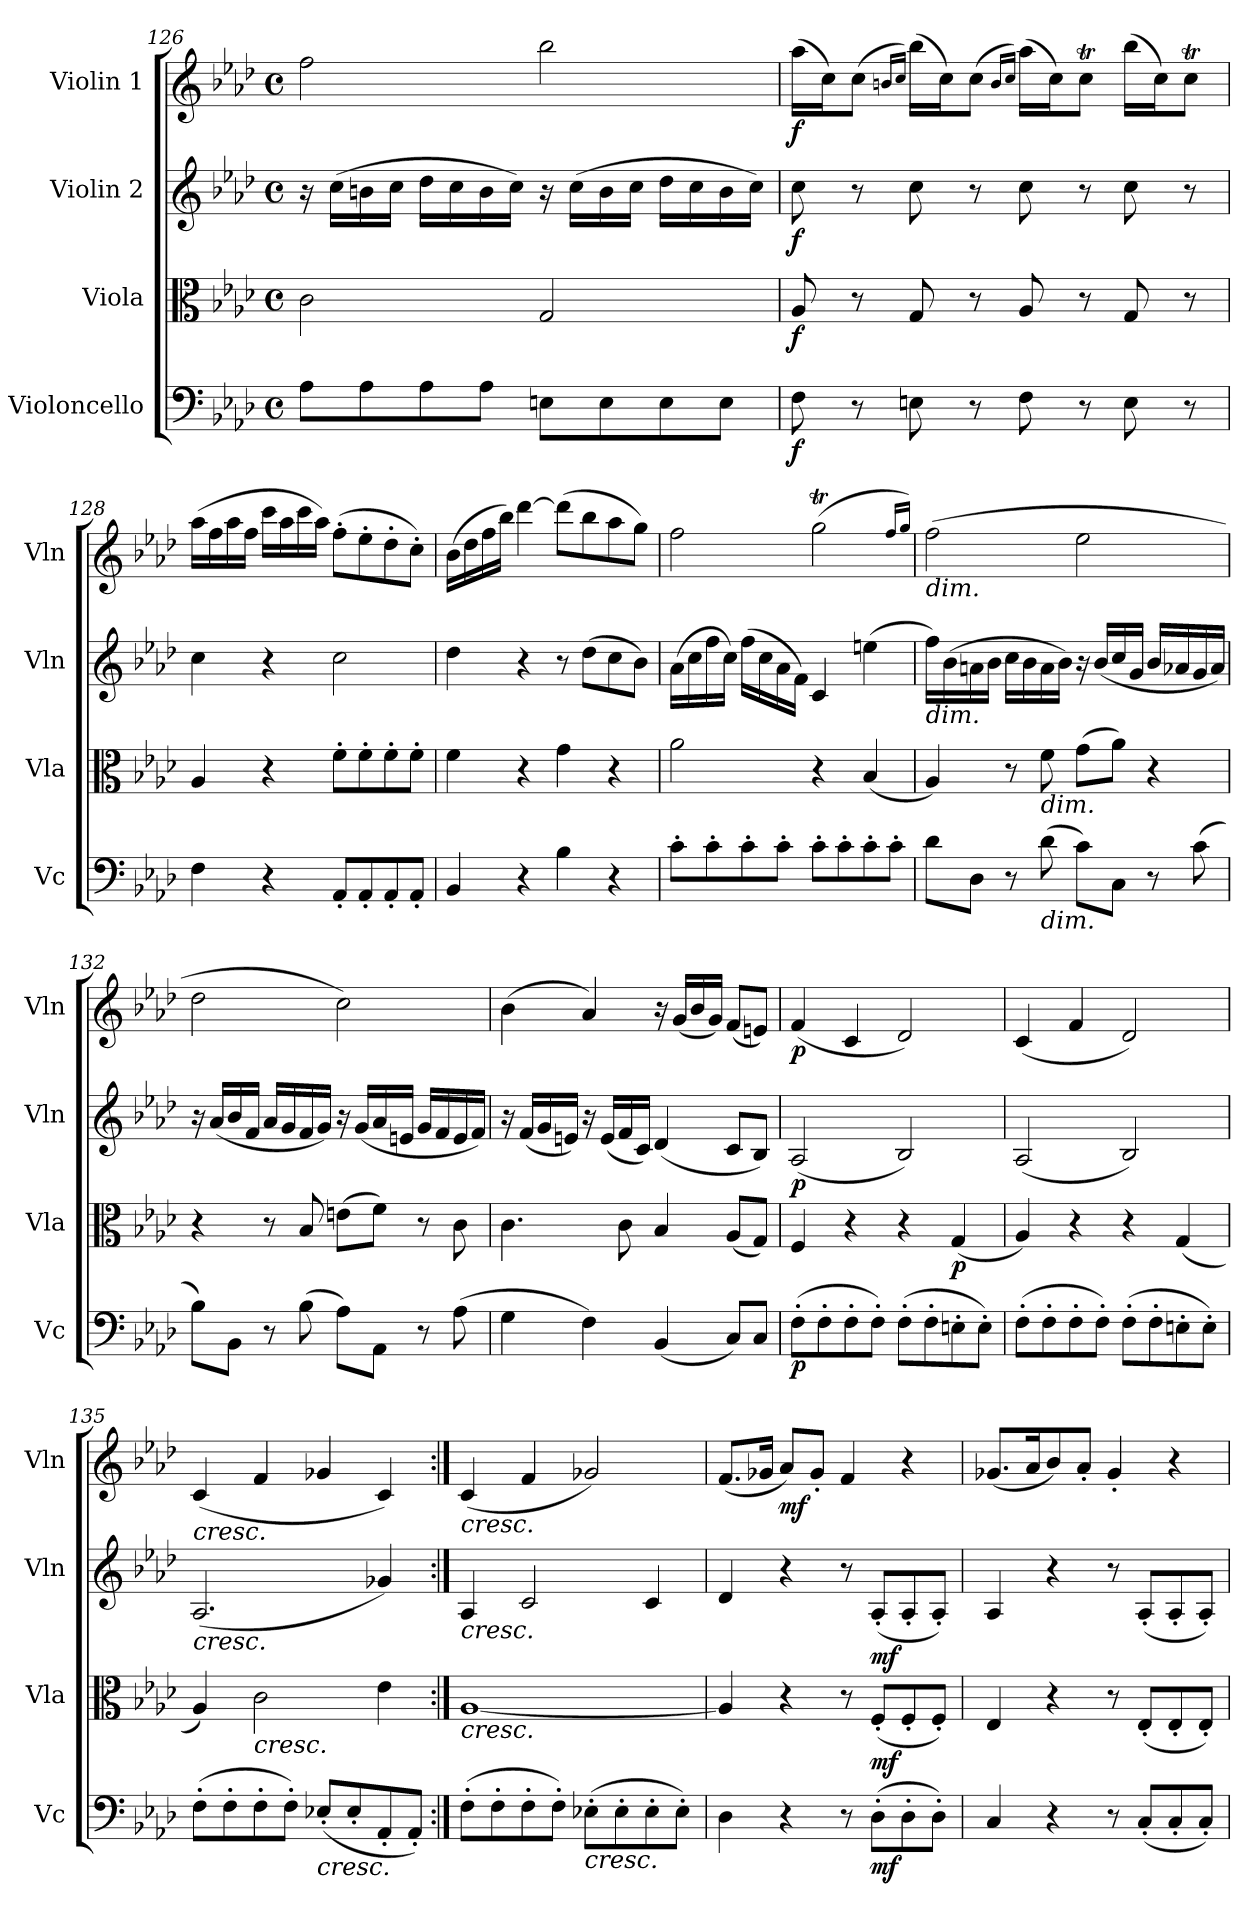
**kern	**dynam	**kern	**dynam	**kern	**dynam	**kern	**dynam
*part4	*part4	*part3	*part3	*part2	*part2	*part1	*part1
*staff4	*staff4	*staff3	*staff3	*staff2	*staff2	*staff1	*staff1
*I"Violoncello	*	*I"Viola	*	*I"Violin 2	*	*I"Violin 1	*
*I'Vc	*	*I'Vla	*	*I'Vln	*	*I'Vln	*
!!LO:LB:g=z
*clefF4	*	*clefC3	*	*clefG2	*	*clefG2	*
*k[b-e-a-d-]	*	*k[b-e-a-d-]	*	*k[b-e-a-d-]	*	*k[b-e-a-d-]	*
*M4/4	*	*M4/4	*	*M4/4	*	*M4/4	*
*met(c)	*	*met(c)	*	*met(c)	*	*met(c)	*
=126	=126	=126	=126	=126	=126	=126	=126
8A-\L	.	2c\	.	16r	.	2ff\	.
.	.	.	.	(16cc\LL	.	.	.
8A-\	.	.	.	16bn\	.	.	.
.	.	.	.	16cc\JJ	.	.	.
8A-\	.	.	.	16dd-\LL	.	.	.
.	.	.	.	16cc\	.	.	.
8A-\J	.	.	.	16b\	.	.	.
.	.	.	.	16cc\JJ)	.	.	.
8En\L	.	2G/	.	16r	.	2bb-\	.
.	.	.	.	(16cc\LL	.	.	.
8E\	.	.	.	16b\	.	.	.
.	.	.	.	16cc\JJ	.	.	.
8E\	.	.	.	16dd-\LL	.	.	.
.	.	.	.	16cc\	.	.	.
8E\J	.	.	.	16b\	.	.	.
.	.	.	.	16cc\JJ)	.	.	.
!!LO:PB:g=z
=127	=127	=127	=127	=127	=127	=127	=127
!	!LO:DY:b	!	!LO:DY:b	!	!LO:DY:b	!	!LO:DY:b
8F\	f	8A-/	f	8cc\	f	(16aa-\LL	f
.	.	.	.	.	.	16cc\J)	.
8r	.	8r	.	8r	.	(8cc\J	.
.	.	.	.	.	.	16qbn/LL	.
.	.	.	.	.	.	16qcc/JJ)	.
8En\	.	8G/	.	8cc\	.	(16bb-\LL	.
.	.	.	.	.	.	16cc\J)	.
8r	.	8r	.	8r	.	(8cc\J	.
.	.	.	.	.	.	16qb/LL	.
.	.	.	.	.	.	16qcc/JJ)	.
8F\	.	8A-/	.	8cc\	.	(16aa-\LL	.
.	.	.	.	.	.	16cc\J)	.
8r	.	8r	.	8r	.	8cct\J	.
8E\	.	8G/	.	8cc\	.	(16bb-\LL	.
.	.	.	.	.	.	16cc\J)	.
8r	.	8r	.	8r	.	8cct\J	.
=128	=128	=128	=128	=128	=128	=128	=128
4F\	.	4A-/	.	4cc\	.	(16aa-\LL	.
.	.	.	.	.	.	16ff\	.
.	.	.	.	.	.	16aa-\	.
.	.	.	.	.	.	16ff\JJ	.
4r	.	4r	.	4r	.	16ccc\LL	.
.	.	.	.	.	.	16aa-\	.
.	.	.	.	.	.	16ccc\	.
.	.	.	.	.	.	16aa-\JJ)	.
8AA-'/L	.	8f'\L	.	2cc\	.	(8ff'\L	.
8AA-'/	.	8f'\	.	.	.	8ee-'\	.
8AA-'/	.	8f'\	.	.	.	8dd-'\	.
8AA-'/J	.	8f'\J	.	.	.	8cc'\J)	.
=129	=129	=129	=129	=129	=129	=129	=129
4BB-/	.	4f\	.	4dd-\	.	(16b-\LL	.
.	.	.	.	.	.	16dd-\	.
.	.	.	.	.	.	16ff\	.
.	.	.	.	.	.	16bb-\JJ)	.
4r	.	4r	.	4r	.	[4ddd-\	.
4B-\	.	4g\	.	8r	.	(8ddd-\L]	.
.	.	.	.	(8dd-\L	.	8bb-\	.
4r	.	4r	.	8cc\	.	8aa-\	.
.	.	.	.	8b-\J)	.	8gg\J)	.
!!LO:LB:g=z
=130	=130	=130	=130	=130	=130	=130	=130
8c'\L	.	2a-\	.	(16a-\LL	.	2ff\	.
.	.	.	.	16cc\	.	.	.
8c'\	.	.	.	16ff\	.	.	.
.	.	.	.	16cc\JJ)	.	.	.
8c'\	.	.	.	(16ff\LL	.	.	.
.	.	.	.	16cc\	.	.	.
8c'\J	.	.	.	16a-\	.	.	.
.	.	.	.	16f\JJ)	.	.	.
8c'\L	.	4r	.	4c/	.	(2ggt\	.
8c'\	.	.	.	.	.	.	.
8c'\	.	(4B-/	.	(4een\	.	.	.
8c'\J	.	.	.	.	.	.	.
.	.	.	.	.	.	16qff/LL	.
.	.	.	.	.	.	16qgg/JJ)	.
!!LO:LB:g=z
=131	=131	=131	=131	=131	=131	=131	=131
!	!	!	!	!	!	!LO:TX:b:i:t=dim.	!
!	!	!	!	!LO:TX:b:i:t=dim.	!	!	!
8d-\L	.	4A-/)	.	16ff\LL)	.	(2ff\	.
.	.	.	.	(16b-\	.	.	.
8D-\J	.	.	.	16an\	.	.	.
.	.	.	.	16b-\JJ	.	.	.
8r	.	8r	.	16cc\LL	.	.	.
.	.	.	.	16b-\	.	.	.
!	!	!LO:TX:b:i:t=dim.	!	!	!	!	!
!LO:TX:b:i:t=dim.	!	!	!	!	!	!	!
(8d-\	.	8f\	.	16a\	.	.	.
.	.	.	.	16b-\JJ)	.	.	.
8c\L)	.	(8g\L	.	16r	.	2ee-\	.
.	.	.	.	(16b-/LL	.	.	.
8C\J	.	8a-\J)	.	16cc/	.	.	.
.	.	.	.	16g/JJ	.	.	.
8r	.	4r	.	16b-/LL	.	.	.
.	.	.	.	16a-X/	.	.	.
(8c\	.	.	.	16g/	.	.	.
.	.	.	.	16a-/JJ)	.	.	.
=132	=132	=132	=132	=132	=132	=132	=132
8B-\L)	.	4r	.	16r	.	2dd-\	.
.	.	.	.	(16a-/LL	.	.	.
8BB-\J	.	.	.	16b-/	.	.	.
.	.	.	.	16f/JJ	.	.	.
8r	.	8r	.	16a-/LL	.	.	.
.	.	.	.	16g/	.	.	.
(8B-\	.	8B-/	.	16f/	.	.	.
.	.	.	.	16g/JJ)	.	.	.
8A-\L)	.	(8en\L	.	16r	.	2cc\)	.
.	.	.	.	(16g/LL	.	.	.
8AA-\J	.	8f\J)	.	16a-/	.	.	.
.	.	.	.	16en/JJ	.	.	.
8r	.	8r	.	16g/LL	.	.	.
.	.	.	.	16f/	.	.	.
(8A-\	.	8c\	.	16e/	.	.	.
.	.	.	.	16f/JJ)	.	.	.
!!LO:LB:g=z
=133	=133	=133	=133	=133	=133	=133	=133
4G\	.	4.c\	.	16r	.	(4b-\	.
.	.	.	.	(16f/LL	.	.	.
.	.	.	.	16g/	.	.	.
.	.	.	.	16en/JJ)	.	.	.
4F\)	.	.	.	16r	.	4a-/)	.
.	.	.	.	(16e/LL	.	.	.
.	.	8c\	.	16f/	.	.	.
.	.	.	.	16c/JJ)	.	.	.
(4BB-/	.	4B-/	.	(4d-/	.	16r	.
.	.	.	.	.	.	(16g/LL	.
.	.	.	.	.	.	16b-/	.
.	.	.	.	.	.	16g/JJ)	.
8C/L)	.	(8A-/L	.	8c/L	.	(8f/L	.
8C/J	.	8G/J)	.	8B-/J)	.	8en/J)	.
!!LO:LB:g=z
=134	=134	=134	=134	=134	=134	=134	=134
!	!LO:DY:b	!	!	!	!LO:DY:b	!	!LO:DY:b
(8F'\L	p	4F/	.	(2A-/	p	(4f/	p
8F'\	.	.	.	.	.	.	.
8F'\	.	4r	.	.	.	4c/	.
8F'\J)	.	.	.	.	.	.	.
(8F'\L	.	4r	.	2B-/)	.	2d-/)	.
8F'\	.	.	.	.	.	.	.
!	!	!	!LO:DY:b	!	!	!	!
8En'\	.	(4G/	p	.	.	.	.
8E'\J)	.	.	.	.	.	.	.
=135	=135	=135	=135	=135	=135	=135	=135
(8F'\L	.	4A-/)	.	(2A-/	.	(4c/	.
8F'\	.	.	.	.	.	.	.
8F'\	.	4r	.	.	.	4f/	.
8F'\J)	.	.	.	.	.	.	.
(8F'\L	.	4r	.	2B-/)	.	2d-/)	.
8F'\	.	.	.	.	.	.	.
8En'\	.	(4G/	.	.	.	.	.
8E'\J)	.	.	.	.	.	.	.
=135X2	=135X2	=135X2	=135X2	=135X2	=135X2	=135X2	=135X2
!	!	!	!	!	!	!LO:TX:b:i:t=cresc.	!
!	!	!	!	!LO:TX:b:i:t=cresc.	!	!	!
(8F'\L	.	4A-/)	.	(2.A-/	.	(4c/	.
8F'\	.	.	.	.	.	.	.
!	!	!LO:TX:b:i:t=cresc.	!	!	!	!	!
8F'\	.	2c\	.	.	.	4f/	.
8F'\J)	.	.	.	.	.	.	.
!LO:TX:b:i:t=cresc.	!	!	!	!	!	!	!
(8E-X'/L	.	.	.	.	.	4g-X/	.
8E-'/	.	.	.	.	.	.	.
8AA-'/	.	4e-\	.	4g-X/)	.	4c/)	.
8AA-'/J)	.	.	.	.	.	.	.
=136:|!	=136:|!	=136:|!	=136:|!	=136:|!	=136:|!	=136:|!	=136:|!
!	!	!	!	!	!	!LO:TX:b:i:t=cresc.	!
!	!	!	!	!LO:TX:b:i:t=cresc.	!	!	!
!	!	!LO:TX:b:i:t=cresc.	!	!	!	!	!
(8F'\L	.	[1A-	.	4A-/	.	(4c/	.
8F'\	.	.	.	.	.	.	.
8F'\	.	.	.	2c/	.	4f/	.
8F'\J)	.	.	.	.	.	.	.
!LO:TX:b:i:t=cresc.	!	!	!	!	!	!	!
(8E-X'\L	.	.	.	.	.	2g-X/)	.
8E-'\	.	.	.	.	.	.	.
8E-'\	.	.	.	4c/	.	.	.
8E-'\J)	.	.	.	.	.	.	.
!!LO:PB:g=z
=137	=137	=137	=137	=137	=137	=137	=137
4D-\	.	4A-/]	.	4d-/	.	(8.f/L	.
.	.	.	.	.	.	16g-X/Jk	.
!	!	!	!	!	!	!	!LO:DY:b
4r	.	4r	.	4r	.	8a-/L)	mf
.	.	.	.	.	.	8g-'/J	.
8r	.	8r	.	8r	.	4f/	.
!	!LO:DY:b	!	!LO:DY:b	!	!LO:DY:b	!	!
(8D-'\L	mf	(8F'/L	mf	(8A-'/L	mf	.	.
8D-'\	.	8F'/	.	8A-'/	.	4r	.
8D-'\J)	.	8F'/J)	.	8A-'/J)	.	.	.
!!LO:LB:g=z
=138	=138	=138	=138	=138	=138	=138	=138
4C/	.	4E-/	.	4A-/	.	(8.g-X/L	.
.	.	.	.	.	.	16a-/K	.
4r	.	4r	.	4r	.	8b-/)	.
.	.	.	.	.	.	8a-'/J	.
8r	.	8r	.	8r	.	4g-'/	.
(8C'/L	.	(8E-'/L	.	(8A-'/L	.	.	.
8C'/	.	8E-'/	.	8A-'/	.	4r	.
8C'/J)	.	8E-'/J)	.	8A-'/J)	.	.	.
=	=	=	=	=	=	=	=
*-	*-	*-	*-	*-	*-	*-	*-
